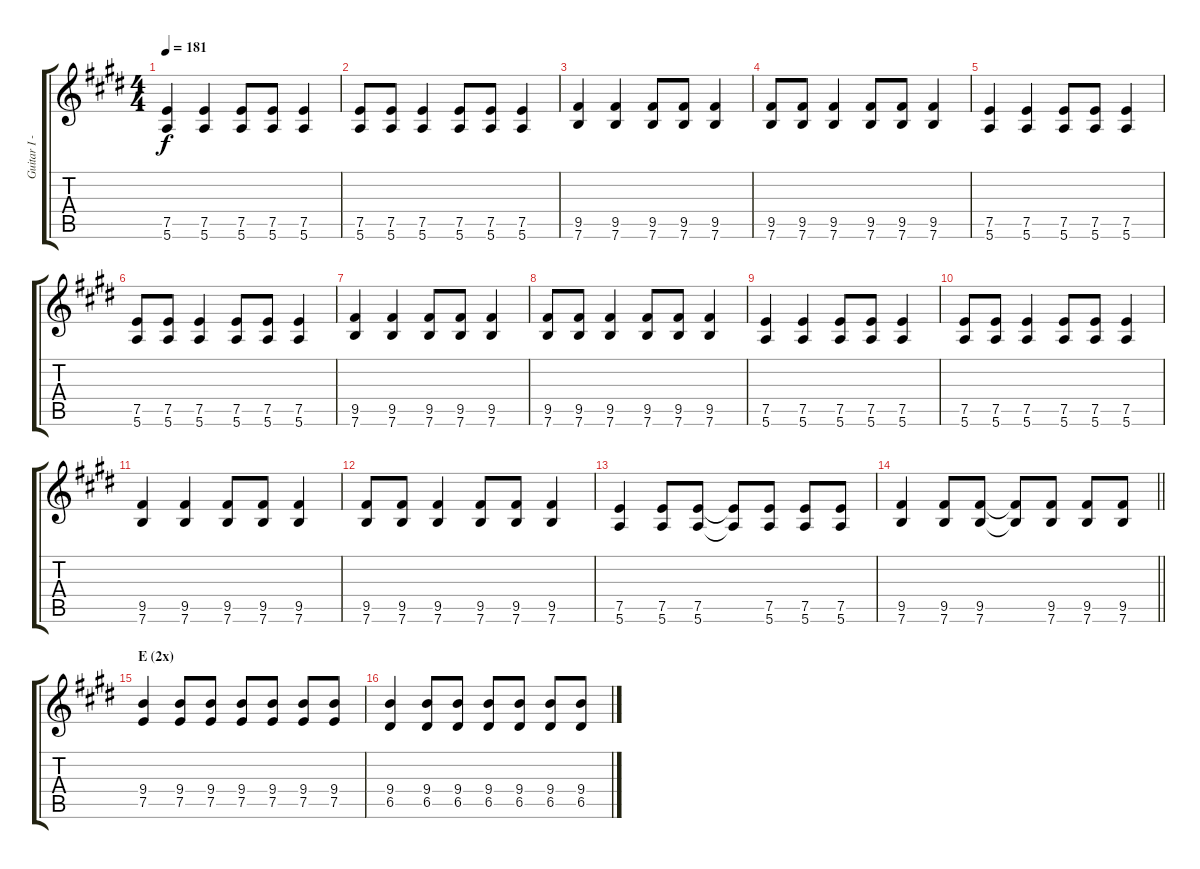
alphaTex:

\track ("Guitar I - Gotoh" "Guitar I -") {instrument overdrivenguitar}
\staff {score tabs}
\tuning (E4 B3 G3 D3 A2 E2) {hide}
\ts (4 4)
\tempo 181
\clef g2
\ks e
(7.5 5.6).4{dy f} (7.5 5.6).4 (7.5 5.6).8 (7.5 5.6).8 (7.5 5.6).4 |
(7.5 5.6).8 (7.5 5.6).8 (7.5 5.6).4 (7.5 5.6).8 (7.5 5.6).8 (7.5 5.6).4 |
(9.5 7.6).4 (9.5 7.6).4 (9.5 7.6).8 (9.5 7.6).8 (9.5 7.6).4 |
(9.5 7.6).8 (9.5 7.6).8 (9.5 7.6).4 (9.5 7.6).8 (9.5 7.6).8 (9.5 7.6).4 |
(7.5 5.6).4 (7.5 5.6).4 (7.5 5.6).8 (7.5 5.6).8 (7.5 5.6).4 |
(7.5 5.6).8 (7.5 5.6).8 (7.5 5.6).4 (7.5 5.6).8 (7.5 5.6).8 (7.5 5.6).4 |
(9.5 7.6).4 (9.5 7.6).4 (9.5 7.6).8 (9.5 7.6).8 (9.5 7.6).4 |
(9.5 7.6).8 (9.5 7.6).8 (9.5 7.6).4 (9.5 7.6).8 (9.5 7.6).8 (9.5 7.6).4 |
(7.5 5.6).4 (7.5 5.6).4 (7.5 5.6).8 (7.5 5.6).8 (7.5 5.6).4 |
(7.5 5.6).8 (7.5 5.6).8 (7.5 5.6).4 (7.5 5.6).8 (7.5 5.6).8 (7.5 5.6).4 |
(9.5 7.6).4 (9.5 7.6).4 (9.5 7.6).8 (9.5 7.6).8 (9.5 7.6).4 |
(9.5 7.6).8 (9.5 7.6).8 (9.5 7.6).4 (9.5 7.6).8 (9.5 7.6).8 (9.5 7.6).4 |
(7.5 5.6).4 (7.5 5.6).8 (7.5 5.6).8 (7.5{t} 5.6{t}).8 (7.5 5.6).8 (7.5 5.6).8 (7.5 5.6).8 |
\barLineRight lightlight
(9.5 7.6).4 (9.5 7.6).8 (9.5 7.6).8 (9.5{t} 7.6{t}).8 (9.5 7.6).8 (9.5 7.6).8 (9.5 7.6).8 |
\section ("" "E (2x)")
(9.4 7.5).4 (9.4 7.5).8 (9.4 7.5).8 (9.4 7.5).8 (9.4 7.5).8 (9.4 7.5).8 (9.4 7.5).8 |
(9.4 6.5).4 (9.4 6.5).8 (9.4 6.5).8 (9.4 6.5).8 (9.4 6.5).8 (9.4 6.5).8 (9.4 6.5).8
